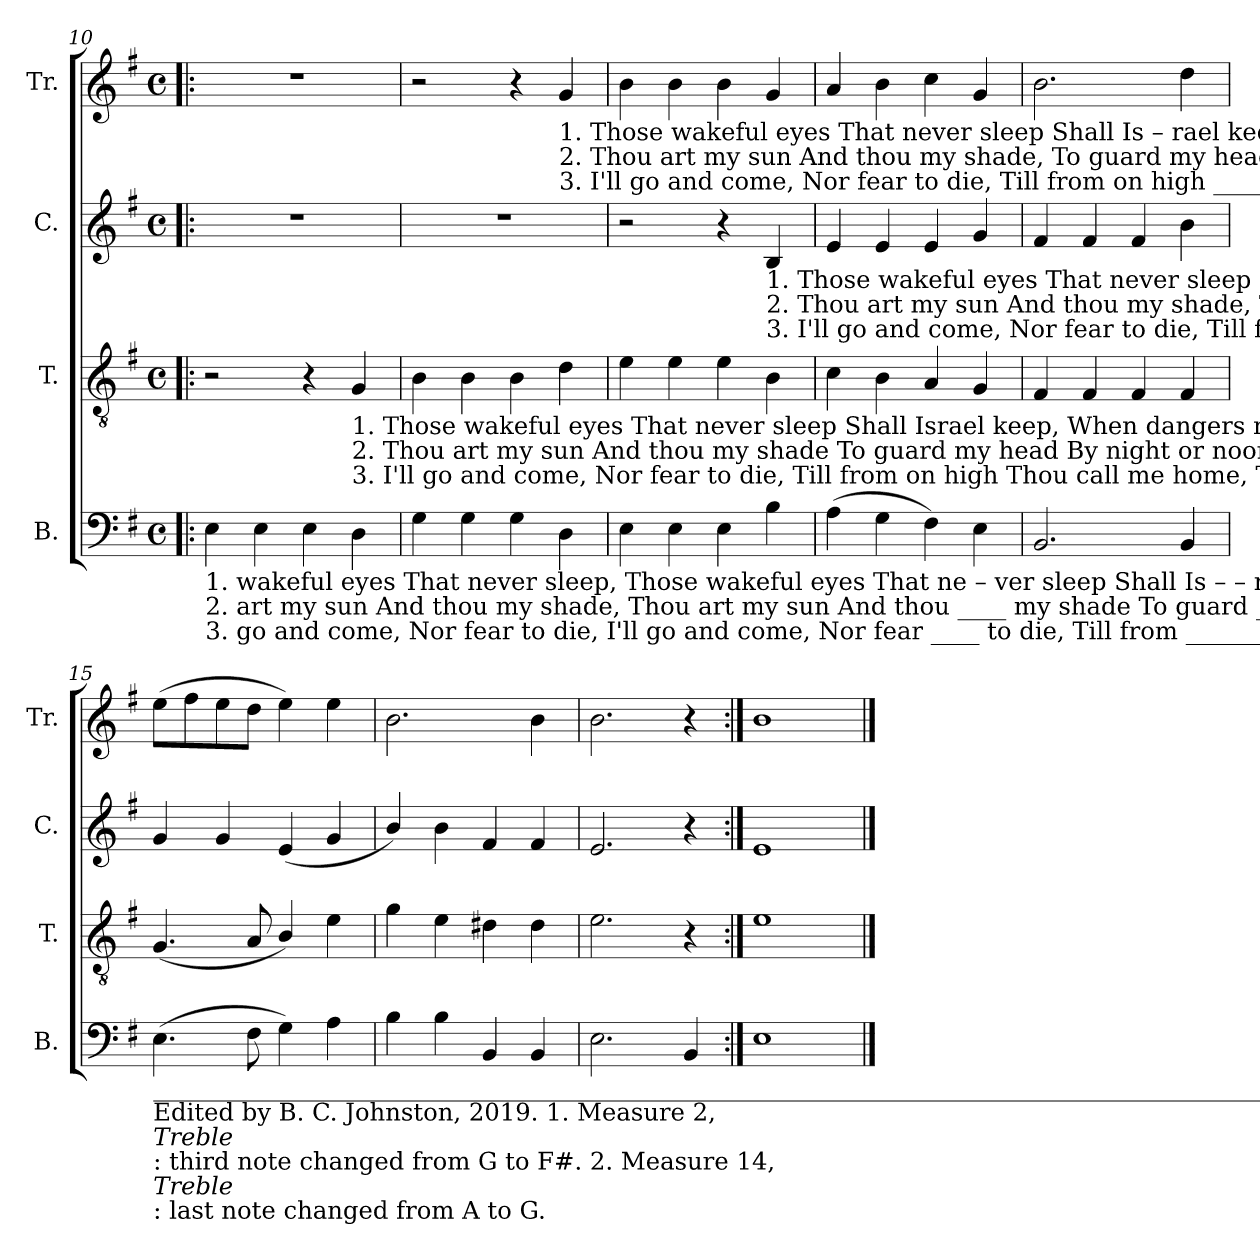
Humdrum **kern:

**kern	**kern	**kern	**kern
*part4	*part3	*part2	*part1
*staff4	*staff3	*staff2	*staff1
*I"B.	*I"T.	*I"C.	*I"Tr.
*I'B.	*I'T.	*I'C.	*I'Tr.
!!LO:LB:g=z
*clefF4	*clefGv2	*clefG2	*clefG2
*k[f#]	*k[f#]	*k[f#]	*k[f#]
*M4/4	*M4/4	*M4/4	*M4/4
*met(c)	*met(c)	*met(c)	*met(c)
=10!|:	=10!|:	=10!|:	=10!|:
!LO:TX:b:t=1. wakeful eyes  That never sleep, Those wakeful eyes That ne     –    ver   sleep          Shall  Is      –       –     rael   keep, When dangers    rise.      Those	!	!	!
!LO:TX:b:t=2. art my sun  And thou my shade, Thou art my sun  And  thou ____ my  shade         To     guard ____ ____ my    head   By    night  or  noon.     Thou	!	!	!
!LO:TX:b:t=3. go  and  come,  Nor fear to die,  I'll go and come,  Nor fear  ____  to    die,          Till    from __________ on    high   Thou  call   me  home.    I'll	!	!	!
4E!\	2r	1r	1r
4E!\	.	.	.
4E!\	4r	.	.
!	!LO:TX:b:t=1. Those wakeful eyes That never sleep Shall Israel keep, When dangers rise, Shall Is         –        rael  keep,  When  dangers   rise.	!	!
!	!LO:TX:b:t=2. Thou art my sun And thou my shade To guard my head By night or noon,  To  guard _______  my  head    By   night   or   noon.	!	!
!	!LO:TX:b:t=3. I'll  go  and  come,  Nor fear to die,  Till  from on high Thou call me home, Till  from _______  on   high   Thou   call  me  home.	!	!
4D!\	4G!/	.	.
=11	=11	=11	=11
4G!\	4B!\	1r	2r
4G!\	4B!\	.	.
4G!\	4B!\	.	4r
!	!	!	!LO:TX:b:t=1. Those wakeful eyes  That never sleep  Shall Is     –    rael   keep, _________ When  dan       –       gers    rise.
!	!	!	!LO:TX:b:t=2. Thou art my sun  And thou my shade, To guard       my   head __________  By     night                or    noon.
!	!	!	!LO:TX:b:t=3. I'll  go  and come, Nor  fear  to  die,  Till   from        on    high __________ Thou   call                 me    home.
4D!\	4d!\	.	4g!/
=12	=12	=12	=12
4E!\	4e!\	2r	4b!\
4E!\	4e!\	.	4b!\
4E!\	4e!\	4r	4b!\
!	!	!LO:TX:b:t=1. Those wakeful eyes That never sleep  Shall Is – rael     keep, _______  When  dangers    rise.	!
!	!	!LO:TX:b:t=2. Thou art my sun  And thou my shade, To  guard  my  head________   By    night   or   noon.	!
!	!	!LO:TX:b:t=3. I'll  go  and come,  Nor  fear  to die,  Till   from   on   high ________  Thou  call   me   home.	!
4B!\	4B!\	4B!/	4g!/
=13	=13	=13	=13
(>4A!\	4c!\	4e!/	4a!/
4G!\	4B!\	4e!/	4b!\
4F#!\)	4A!/	4e!/	4cc!\
4E!\	4G!/	4g!/	4g!/
=14	=14	=14	=14
2.BB!/	4F#!/	4f#!/	2.b!\
.	4F#!/	4f#!/	.
.	4F#!/	4f#!/	.
4BB!/	4F#!/	4b!\	4dd!\
=15	=15	=15	=15
!LO:TX:b:t=________________________________________________________________________________________________________________________________	!	!	!
!LO:TX:b:t=Edited by B. C. Johnston, 2019.    1. Measure 2,	!	!	!
!LO:TX:b:i:t=Treble	!	!	!
!LO:TX:b:t=&colon; third note changed from G to F#.   2. Measure 14,	!	!	!
!LO:TX:b:i:t=Treble	!	!	!
!LO:TX:b:t=&colon; last note changed from A to G.	!	!	!
(>4.E!\	(<4.G!/	4g!/	(>8ee!\L
.	.	.	8ff#!\
.	.	4g!/	8ee!\
8F#!\	8A!/	.	8dd!\J
4G!\)	4B!/)	(<4e!/	4ee!\)
4A!\	4e!\	4g!/	4ee!\
=16	=16	=16	=16
4B!\	4g!\	4b!/)	2.b!\
4B!\	4e!\	4b!\	.
4BB!/	4d#X!\	4f#!/	.
4BB!/	4d#!\	4f#!/	4b!\
=17	=17	=17	=17
2.E!\	2.e!\	2.e!/	2.b!\
4BB!/	4r	4r	4r
=18:|!	=18:|!	=18:|!	=18:|!
1E!	1e!	1e!	1b!
==	==	==	==
*-	*-	*-	*-
